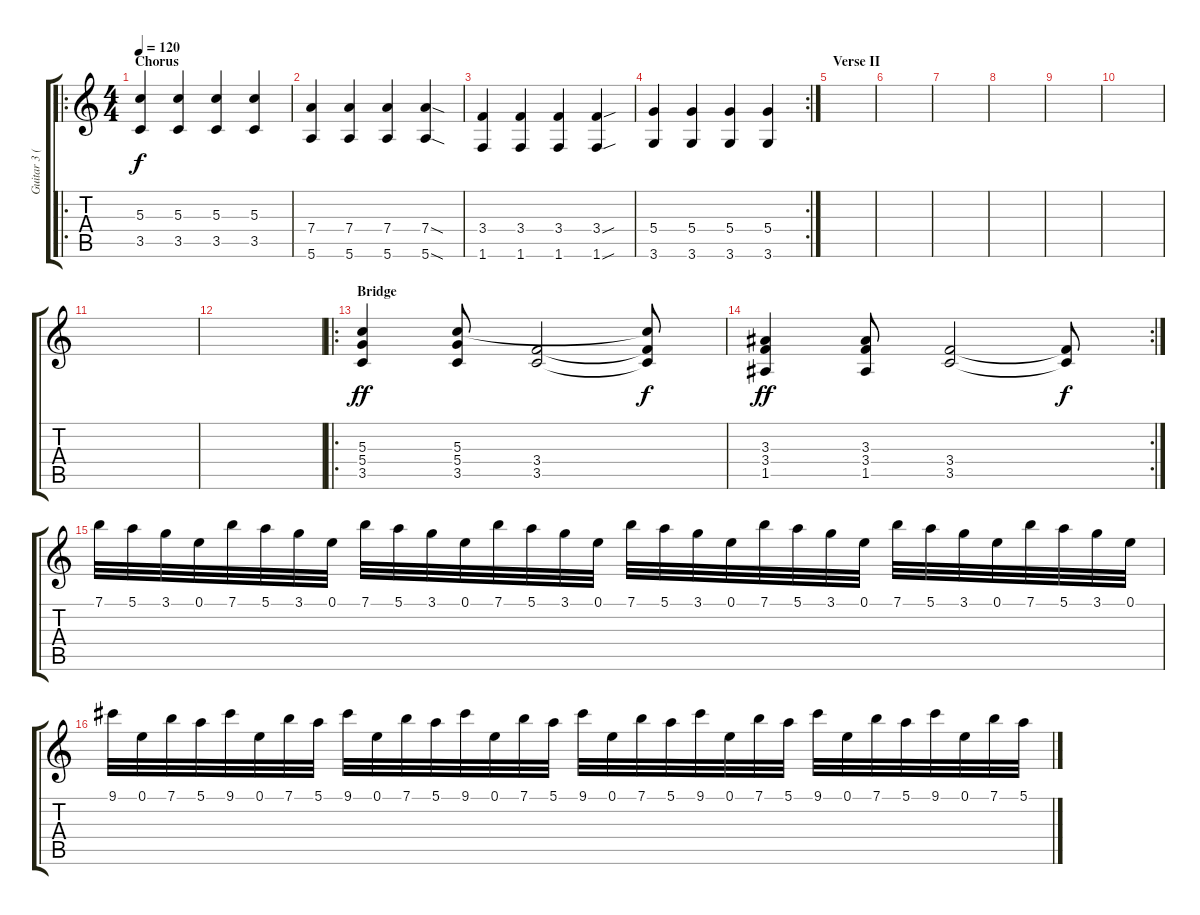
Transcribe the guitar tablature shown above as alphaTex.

\track ("Guitar 3 (electric)" "Guitar 3 (") {instrument overdrivenguitar}
\staff {score tabs}
\tuning (E4 B3 G3 D3 A2 E2) {hide}
\ro
\ts (4 4)
\section ("" "Chorus")
\tempo 120
\clef g2
\ks c
(5.3 3.5).4{dy f} (5.3 3.5).4 (5.3 3.5).4 (5.3 3.5).4 |
(7.4 5.6).4 (7.4 5.6).4 (7.4 5.6).4 (7.4{sod} 5.6{sod}).4 |
(3.4 1.6).4 (3.4 1.6).4 (3.4 1.6).4 (3.4{sou} 1.6{sou}).4 |
\rc 2
(5.4 3.6).4 (5.4 3.6).4 (5.4 3.6).4 (5.4 3.6).4 |
\section ("" "Verse II")
|
|
|
|
|
|
|
|
\ro
\section ("" "Bridge")
(5.3 5.4 3.5).4{dy ff} (5.3 5.4 3.5).8 (3.4 3.5).2 (5.3{t} 3.4{t} 3.5{t}).8{dy f} |
\rc 2
(3.3 3.4 1.5).4{dy ff} (3.3 3.4 1.5).8 (3.4 3.5).2 (3.4{t} 3.5{t}).8{dy f} |
7.1.32{volume 16} 5.1.32 3.1.32 0.1.32 7.1.32 5.1.32 3.1.32 0.1.32 7.1.32 5.1.32 3.1.32 0.1.32 7.1.32 5.1.32 3.1.32 0.1.32 7.1.32 5.1.32 3.1.32 0.1.32 7.1.32 5.1.32 3.1.32 0.1.32 7.1.32 5.1.32 3.1.32 0.1.32 7.1.32 5.1.32 3.1.32 0.1.32 |
9.1.32 0.1.32 7.1.32 5.1.32 9.1.32 0.1.32 7.1.32 5.1.32 9.1.32 0.1.32 7.1.32 5.1.32 9.1.32 0.1.32 7.1.32 5.1.32 9.1.32 0.1.32 7.1.32 5.1.32 9.1.32 0.1.32 7.1.32 5.1.32 9.1.32 0.1.32 7.1.32 5.1.32 9.1.32 0.1.32 7.1.32 5.1.32
